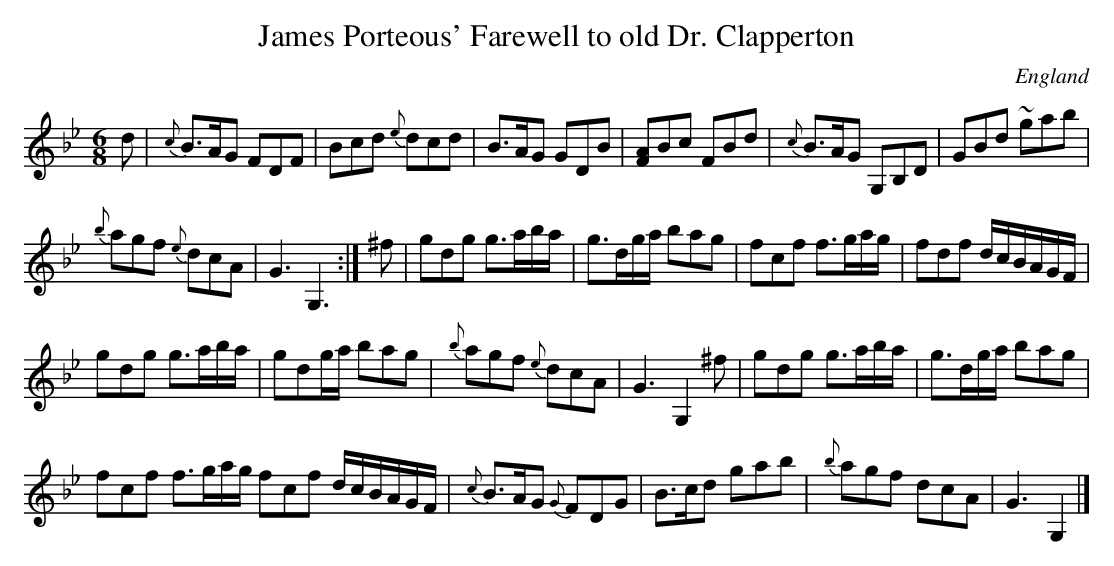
X:1
T:James Porteous' Farewell to old Dr. Clapperton
M:6/8
O:England
K:G minor
d|\
{c}B>AG FDF| Bcd {e}dcd| \
B>AG GDB| [AF]Bc FBd|\
{c}B>AG G,B,D| GBd ~gab|
{b}agf {e}dcA| G3 G,3 :|\
^f|\
gdg g>ab/a/| g>dg/a/ bag| \
fcf f>ga/g/| fdf d/c/B/A/G/F/|
gdg g>ab/a/| gdg/a/ bag| \
{b}agf {e}dcA| G3 G,2^f|\
gdg g>ab/a/| g>dg/a/ bag|
fcf f>ga/g/ fcf d/c/B/A/G/F/|\
{c}B>AG {G}FDG| B>cd gab| {b}agf dcA| G3 G,2 |]
